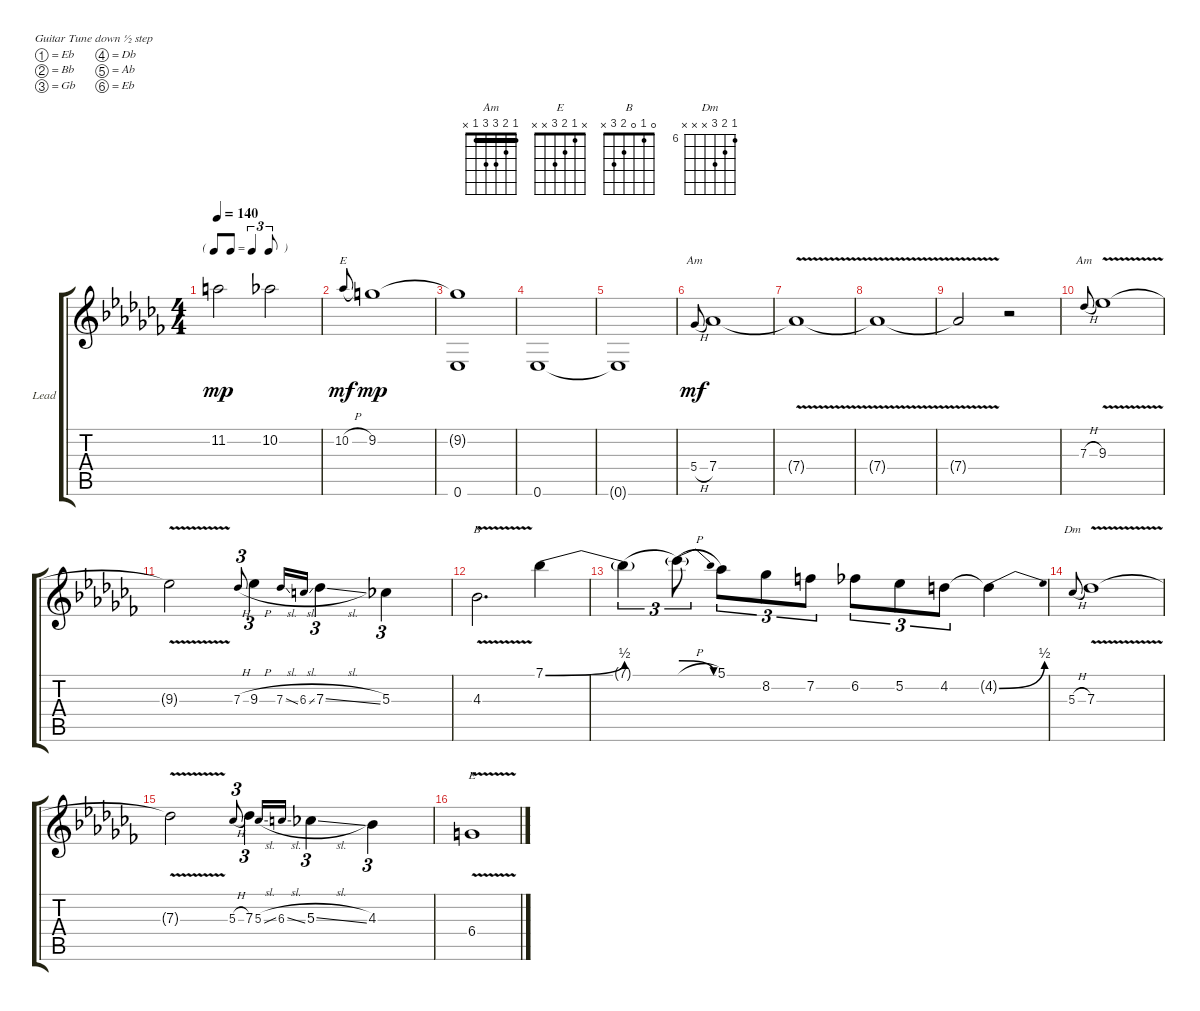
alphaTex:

\defaultSystemsLayout 4
\bracketExtendMode groupsimilarinstruments
\firstSystemTrackNameOrientation horizontal
\otherSystemsTrackNameOrientation horizontal
\track ("Lead" "Lead") {multiBarRest instrument overdrivenguitar}
\staff {score tabs}
\tuning (Eb4 Bb3 Gb3 Db3 Ab2 Eb2)
\chord ("Am" 1 2 3 3 1 x) {barre 1}
\chord ("E" x 1 2 3 x x)
\chord ("B" 0 1 0 2 3 x)
\chord ("Dm" 6 7 8 x x x) {firstfret 6}
\ts (4 4)
\tf triplet8th
\tempo 140
\clef g2
\ks abminor
11.2{t}.2{dy mp} 10.2.2 |
10.2{h}.8{ch "E" gr onbeat dy mf} 9.2.1{dy mp} |
(9.2{t} 0.6).1 |
0.6.1 |
0.6{t}.1 |
5.4{h}.8{ch "Am" gr onbeat dy mf} 7.4.1 |
7.4{v t}.1 |
7.4{v t}.1 |
7.4{v t}.2 r.2 |
7.3{h}.8{ch "Am" gr onbeat} 9.3{v}.1 |
9.3{v t}.2 7.3{h}.8{tu (3 2) gr onbeat} 9.3{h}.4{tu (3 2)} 7.3{sl}.16{tu (3 2) gr onbeat} 6.3{sl}.16{tu (3 2) gr onbeat} 7.3{sl}.4{tu (3 2)} 5.3.4{tu (3 2)} |
4.3{v}.2{d ch "B"} 7.1{be (bend 0 0 15.6 2)}.4 |
7.1{be (hold 0 0 60 0) t}.4{tu (3 2)} 7.1{be (release 0 2 15 0) h t}.8{tu (3 2)} 5.1.8{tu (3 2)} 8.2.8{tu (3 2)} 7.2.8{tu (3 2)} 6.2.8{tu (3 2)} 5.2.8{tu (3 2)} 4.2.8{tu (3 2)} 4.2{be (bend 12.6 0 59.4 2) t}.4 |
5.3{h}.8{ch "Dm" gr onbeat} 7.3{v}.1 |
7.3{v t}.2 5.3{h}.8{tu (3 2) gr onbeat} 7.3.4{tu (3 2)} 5.3{sl}.16{gr onbeat} 6.3{sl}.16{gr onbeat} 5.3{sl}.4{tu (3 2)} 4.3.4{tu (3 2)} |
6.4{v}.1{ch "E"}
